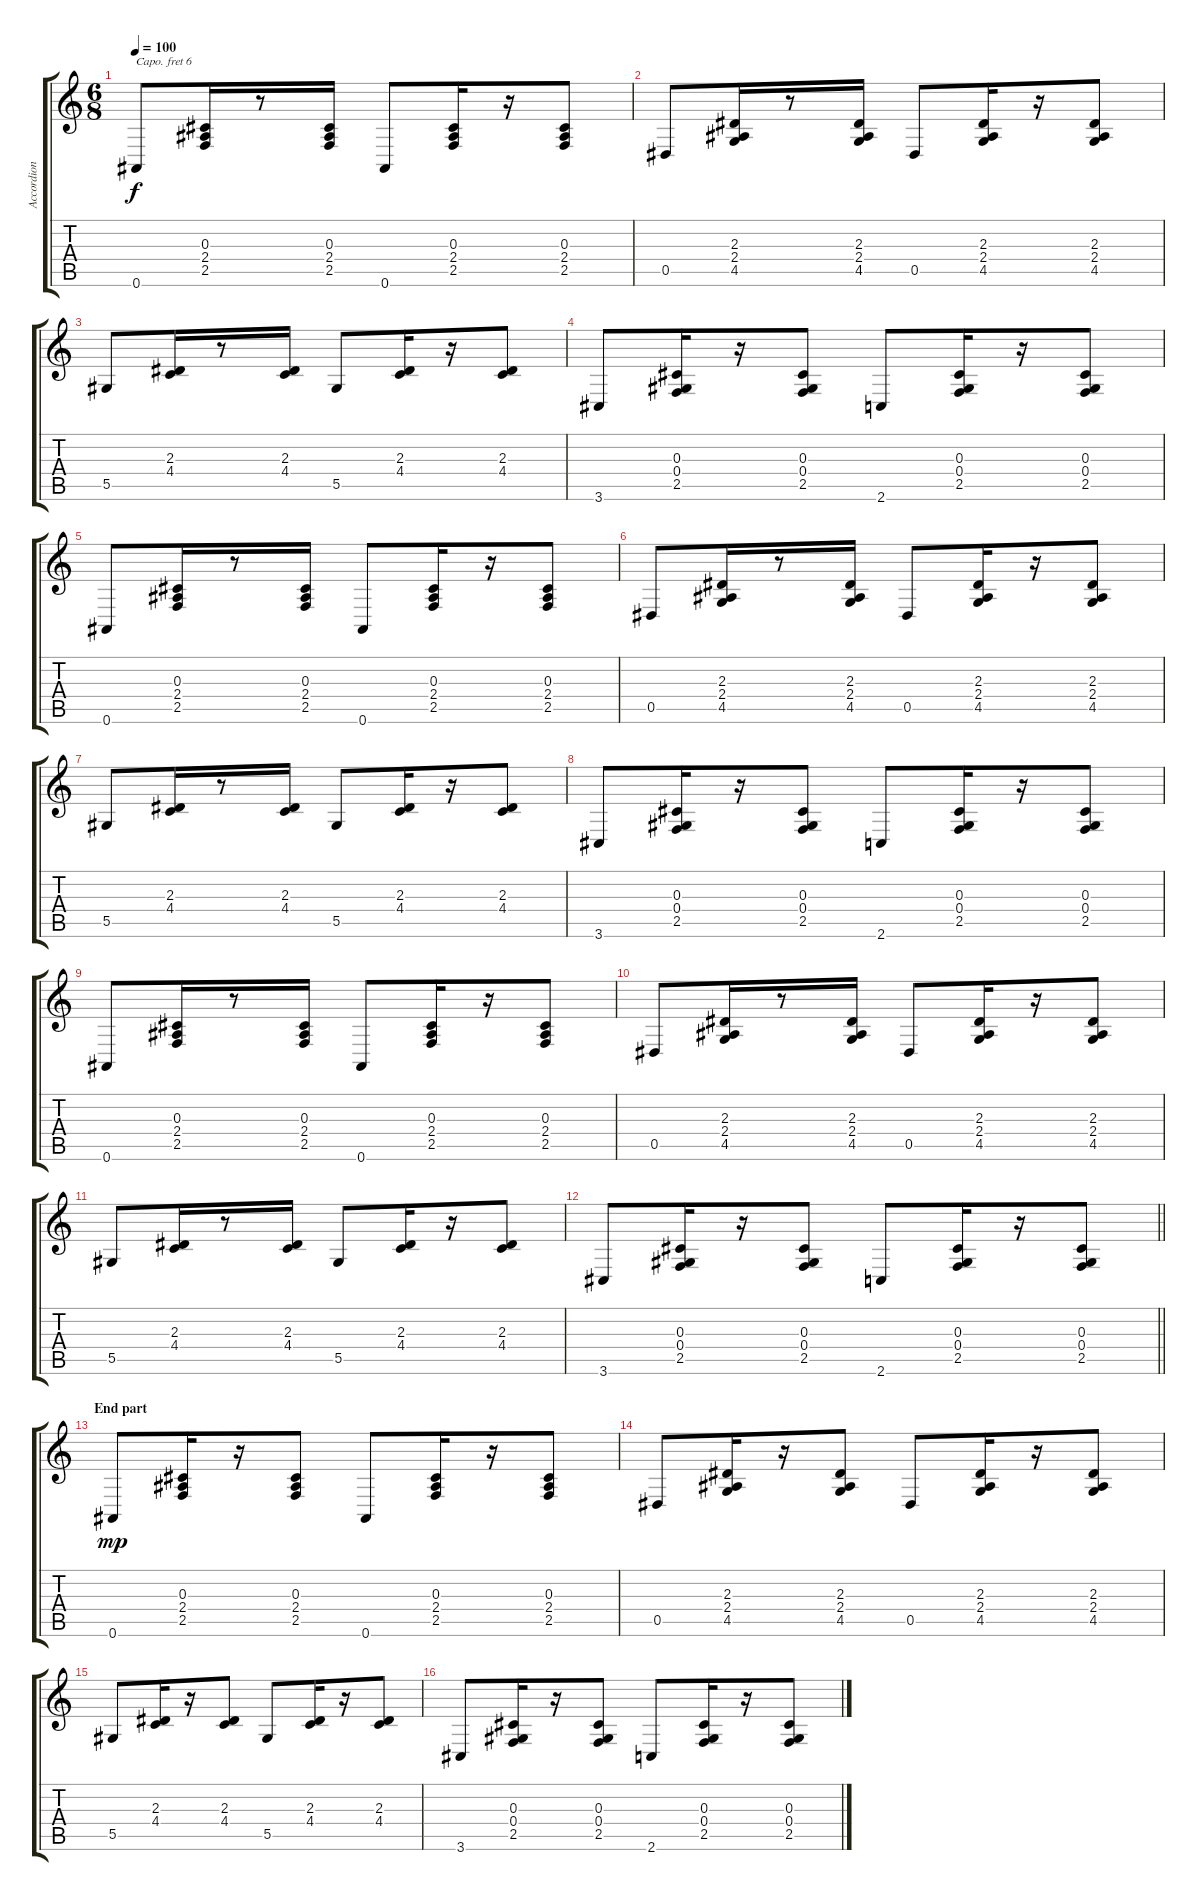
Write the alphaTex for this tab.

\track ("Accordion" "Accordion") {instrument accordion}
\staff {score tabs}
\capo 6
\tuning (E4 B3 G3 D3 A2 E2) {hide}
\ts (6 8)
\tempo 100
\clef g2
\ks c
0.6.8{dy f} (0.3 2.4 2.5).16 r.8 (0.3 2.4 2.5).16 0.6.8 (0.3 2.4 2.5).16 r.16 (0.3 2.4 2.5).8 |
0.5.8 (2.3 2.4 4.5).16 r.8 (2.3 2.4 4.5).16 0.5.8 (2.3 2.4 4.5).16 r.16 (2.3 2.4 4.5).8 |
5.5.8 (2.3 4.4).16 r.8 (2.3 4.4).16 5.5.8 (2.3 4.4).16 r.16 (2.3 4.4).8 |
3.6.8 (0.3 0.4 2.5).16 r.16 (0.3 0.4 2.5).8 2.6.8 (0.3 0.4 2.5).16 r.16 (0.3 0.4 2.5).8 |
0.6.8 (0.3 2.4 2.5).16 r.8 (0.3 2.4 2.5).16 0.6.8 (0.3 2.4 2.5).16 r.16 (0.3 2.4 2.5).8 |
0.5.8 (2.3 2.4 4.5).16 r.8 (2.3 2.4 4.5).16 0.5.8 (2.3 2.4 4.5).16 r.16 (2.3 2.4 4.5).8 |
5.5.8 (2.3 4.4).16 r.8 (2.3 4.4).16 5.5.8 (2.3 4.4).16 r.16 (2.3 4.4).8 |
3.6.8 (0.3 0.4 2.5).16 r.16 (0.3 0.4 2.5).8 2.6.8 (0.3 0.4 2.5).16 r.16 (0.3 0.4 2.5).8 |
0.6.8 (0.3 2.4 2.5).16 r.8 (0.3 2.4 2.5).16 0.6.8 (0.3 2.4 2.5).16 r.16 (0.3 2.4 2.5).8 |
0.5.8 (2.3 2.4 4.5).16 r.8 (2.3 2.4 4.5).16 0.5.8 (2.3 2.4 4.5).16 r.16 (2.3 2.4 4.5).8 |
5.5.8 (2.3 4.4).16 r.8 (2.3 4.4).16 5.5.8 (2.3 4.4).16 r.16 (2.3 4.4).8 |
\barLineRight lightlight
3.6.8 (0.3 0.4 2.5).16 r.16 (0.3 0.4 2.5).8 2.6.8 (0.3 0.4 2.5).16 r.16 (0.3 0.4 2.5).8 |
\section ("" "End part")
0.6.8{dy mp} (0.3 2.4 2.5).16 r.16 (0.3 2.4 2.5).8 0.6.8 (0.3 2.4 2.5).16 r.16 (0.3 2.4 2.5).8 |
0.5.8 (2.3 2.4 4.5).16 r.16 (2.3 2.4 4.5).8 0.5.8 (2.3 2.4 4.5).16 r.16 (2.3 2.4 4.5).8 |
5.5.8 (2.3 4.4).16 r.16 (2.3 4.4).8 5.5.8 (2.3 4.4).16 r.16 (2.3 4.4).8 |
3.6.8 (0.3 0.4 2.5).16 r.16 (0.3 0.4 2.5).8 2.6.8 (0.3 0.4 2.5).16 r.16 (0.3 0.4 2.5).8
